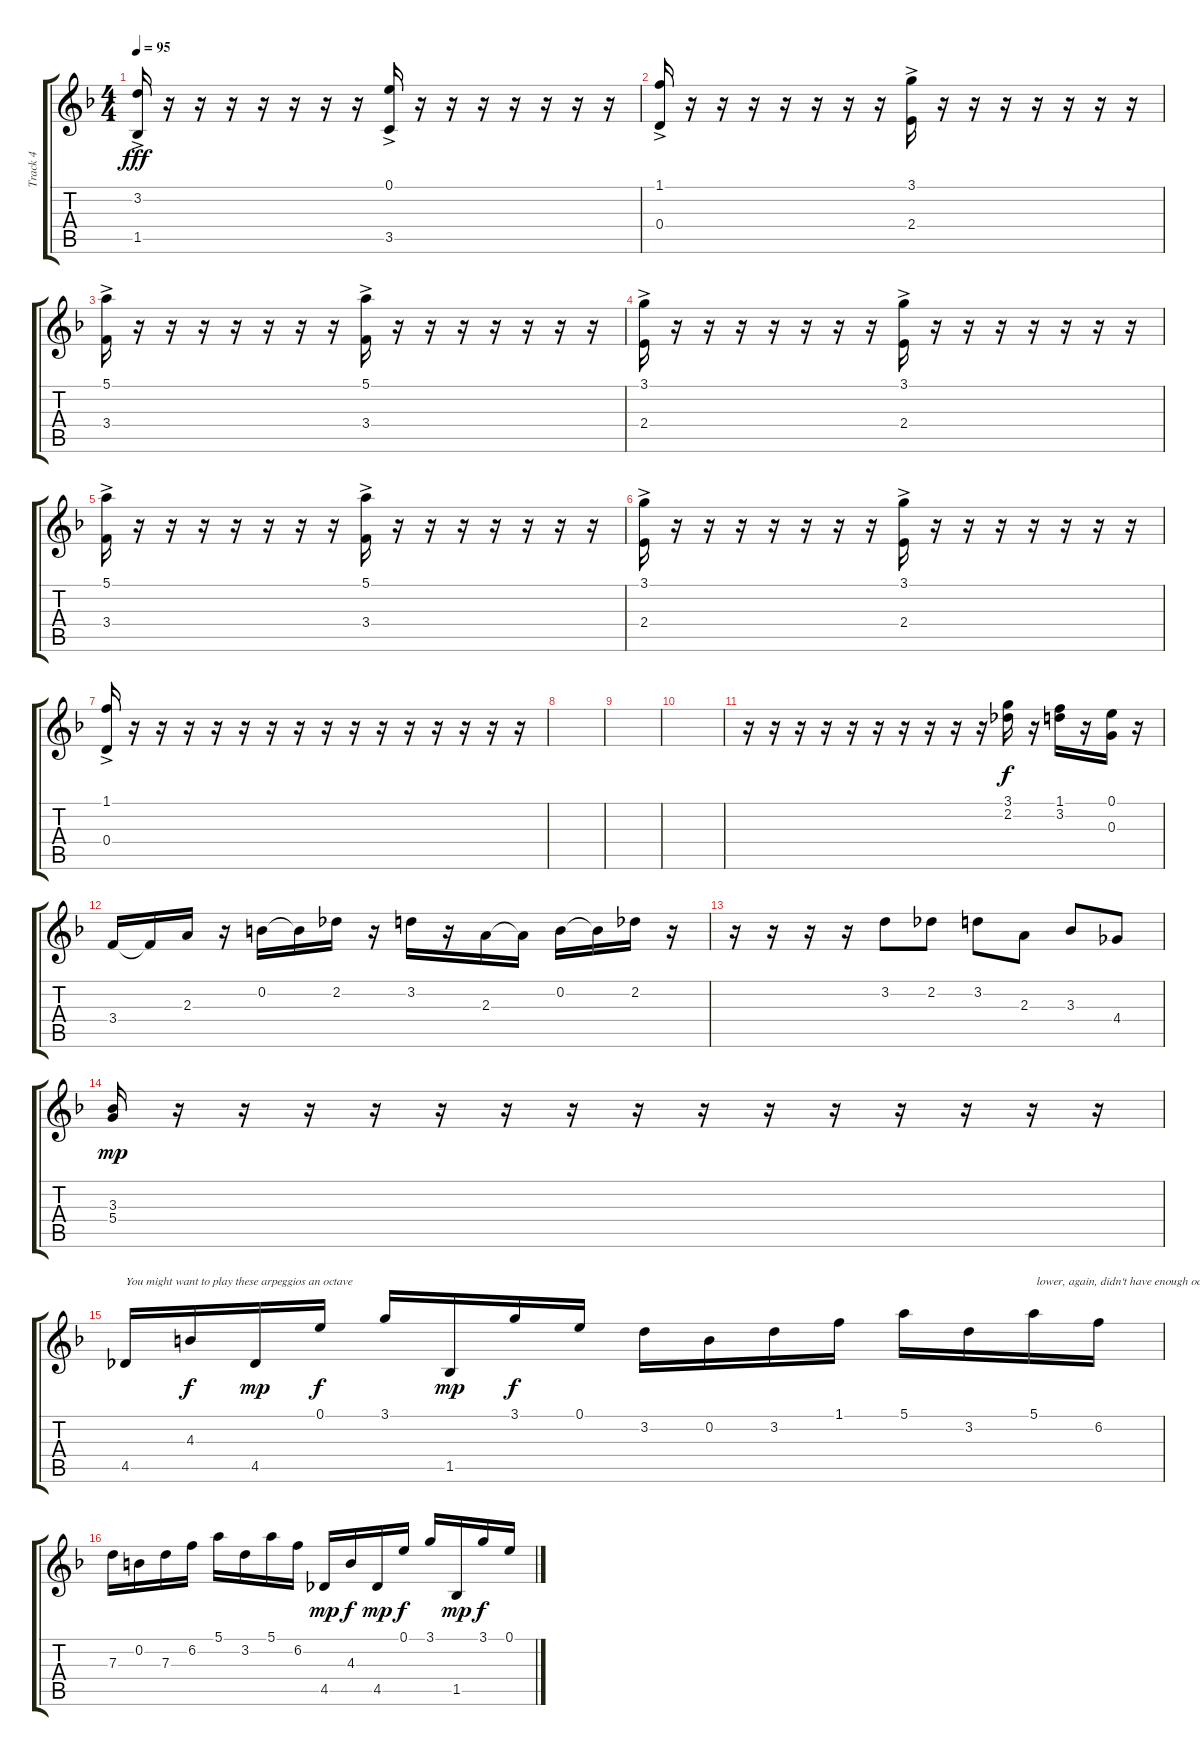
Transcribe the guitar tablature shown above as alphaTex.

\track ("Track 4" "Track 4") {instrument distortionguitar}
\staff {score tabs}
\tuning (E4 B3 G3 D3 A2 D2) {hide}
\ts (4 4)
\tempo 95
\clef g2
\ks dminor
(3.2{ac} 1.5{ac}).16{dy fff} r.16 r.16 r.16 r.16 r.16 r.16 r.16 (0.1{ac} 3.5{ac}).16 r.16 r.16 r.16 r.16 r.16 r.16 r.16 |
(1.1{ac} 0.4{ac}).16 r.16 r.16 r.16 r.16 r.16 r.16 r.16 (3.1{ac} 2.4{ac}).16 r.16 r.16 r.16 r.16 r.16 r.16 r.16 |
(5.1{ac} 3.4{ac}).16 r.16 r.16 r.16 r.16 r.16 r.16 r.16 (5.1{ac} 3.4{ac}).16 r.16 r.16 r.16 r.16 r.16 r.16 r.16 |
(3.1{ac} 2.4{ac}).16 r.16 r.16 r.16 r.16 r.16 r.16 r.16 (3.1{ac} 2.4{ac}).16 r.16 r.16 r.16 r.16 r.16 r.16 r.16 |
(5.1{ac} 3.4{ac}).16{volume 14} r.16 r.16 r.16 r.16 r.16 r.16 r.16 (5.1{ac} 3.4{ac}).16 r.16 r.16 r.16 r.16 r.16 r.16 r.16 |
(3.1{ac} 2.4{ac}).16 r.16 r.16 r.16 r.16 r.16 r.16 r.16 (3.1{ac} 2.4{ac}).16 r.16 r.16 r.16 r.16 r.16 r.16 r.16 |
(1.1{ac} 0.4{ac}).16{volume 14} r.16 r.16 r.16 r.16 r.16 r.16 r.16 r.16 r.16 r.16 r.16 r.16 r.16 r.16 r.16 |
|
|
|
r.16 r.16 r.16 r.16 r.16 r.16 r.16 r.16 r.16 r.16 (3.1 2.2).16{dy f} r.16 (1.1 3.2).16 r.16 (0.1 0.3).16 r.16 |
3.4.16{volume 14} 3.4{t}.16 2.3.16 r.16 0.2.16 0.2{t}.16 2.2.16 r.16 3.2.16 r.16 2.3.16 2.3{t}.16 0.2.16 0.2{t}.16 2.2.16 r.16 |
r.16 r.16 r.16 r.16 3.2.8 2.2.8 3.2.8 2.3.8 3.3.8 4.4.8 |
(3.3 5.4).16{dy mp volume 11} r.16 r.16 r.16 r.16 r.16 r.16 r.16 r.16 r.16 r.16 r.16 r.16 r.16 r.16 r.16 |
4.5.16{txt "You might want to play these arpeggios an octave" volume 5} 4.3.16{dy f} 4.5.16{dy mp} 0.1.16{dy f} 3.1.16 1.5.16{dy mp} 3.1.16{dy f} 0.1.16 3.2.16 0.2.16 3.2.16 1.1.16 5.1.16 3.2.16 5.1.16{txt " lower, again, didn't have enough octaves."} 6.2.16 |
7.3.16 0.2.16 7.3.16 6.2.16 5.1.16 3.2.16 5.1.16 6.2.16 4.5.16{dy mp} 4.3.16{dy f} 4.5.16{dy mp} 0.1.16{dy f} 3.1.16 1.5.16{dy mp} 3.1.16{dy f} 0.1.16
